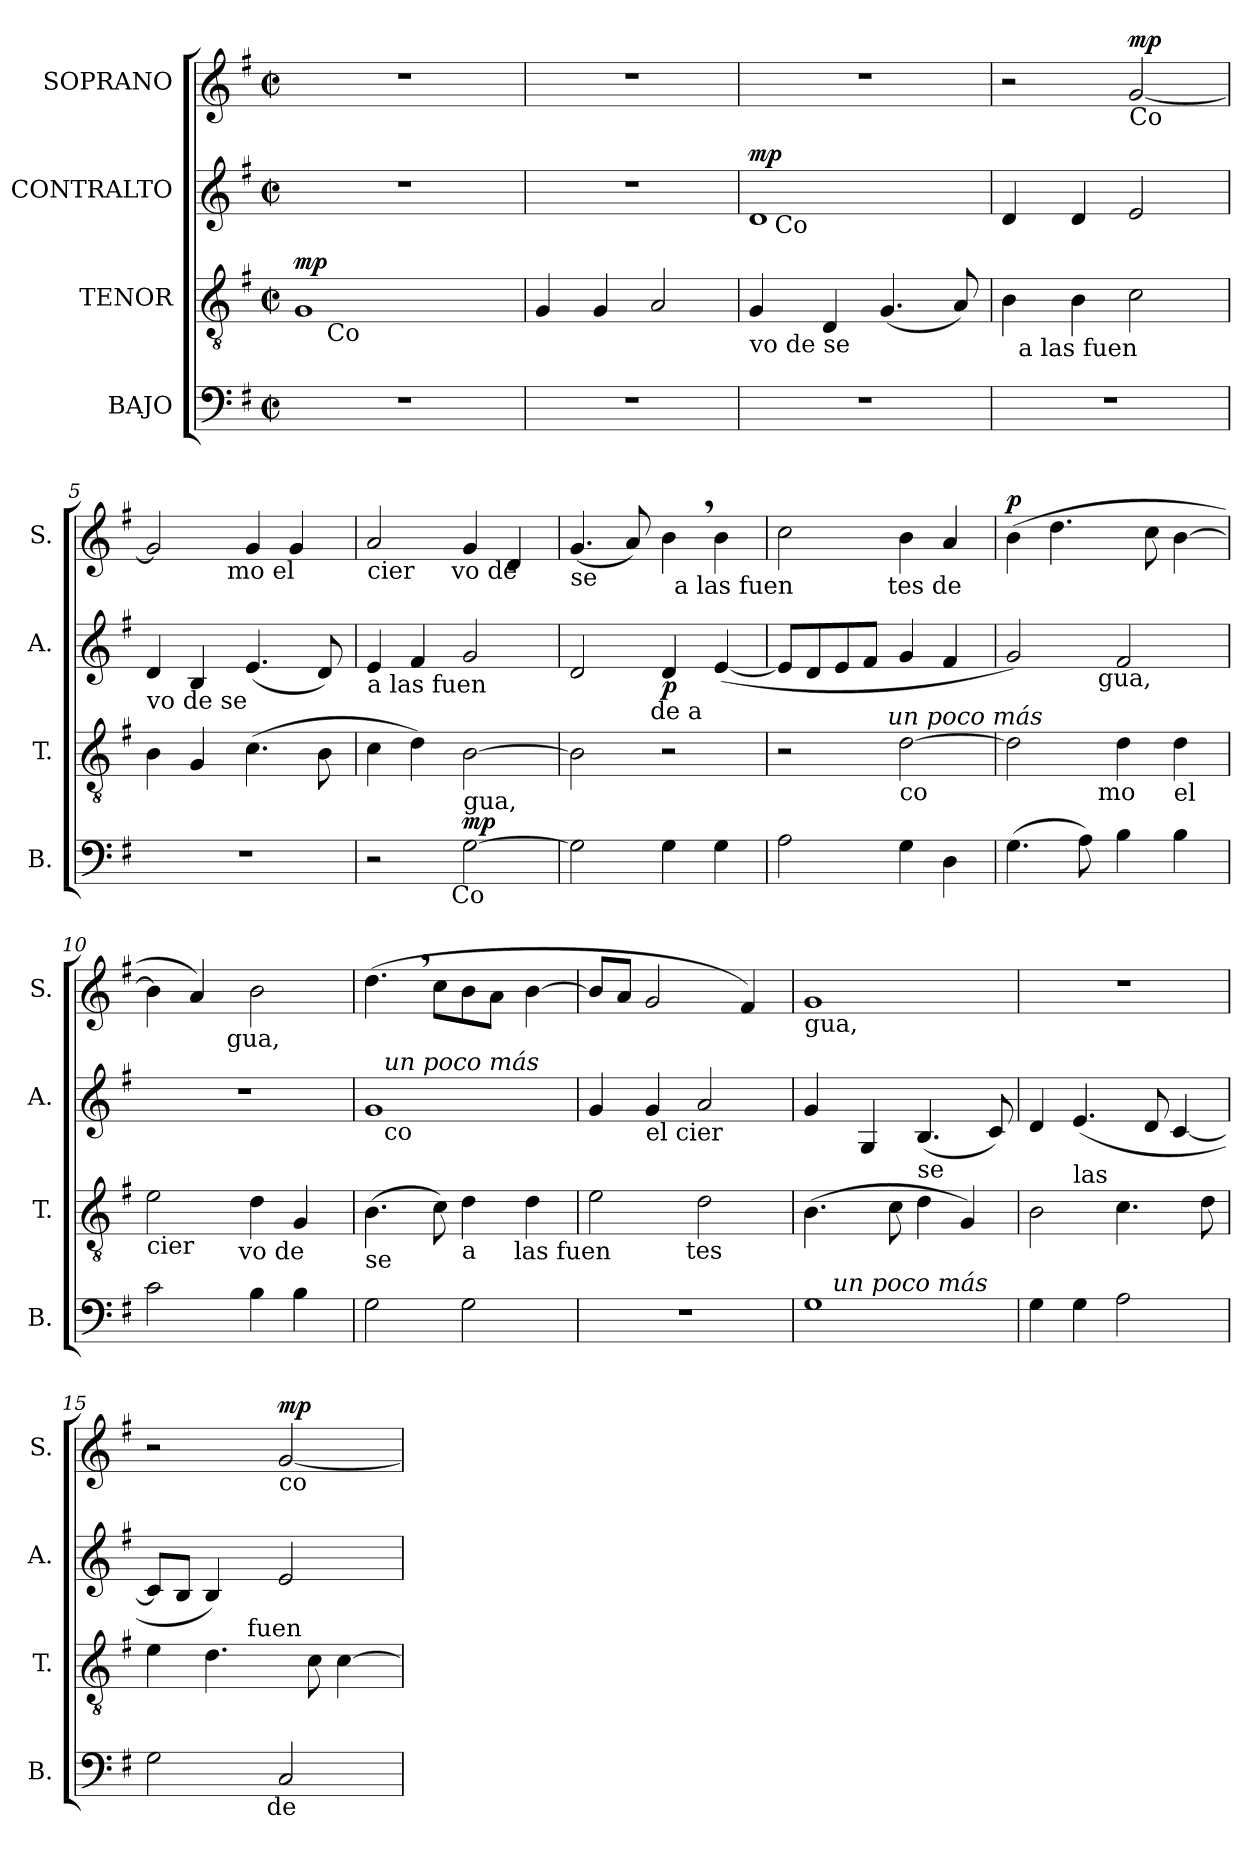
**kern	**dynam	**kern	**dynam	**kern	**dynam	**kern	**dynam
*part4	*part4	*part3	*part3	*part2	*part2	*part1	*part1
*staff4	*staff4	*staff3	*staff3	*staff2	*staff2	*staff1	*staff1
*I"BAJO	*	*I"TENOR	*	*I"CONTRALTO	*	*I"SOPRANO	*
*I'B.	*	*I'T.	*	*I'A.	*	*I'S.	*
*clefF4	*	*clefGv2	*	*clefG2	*	*clefG2	*
*ITrd7c12	*	*	*	*	*	*	*
*k[f#]	*	*k[f#]	*	*k[f#]	*	*k[f#]	*
*G:	*	*G:	*	*G:	*	*G:	*
*M2/2	*	*M2/2	*	*M2/2	*	*M2/2	*
*met(c|)	*	*met(c|)	*	*met(c|)	*	*met(c|)	*
=1	=1	=1	=1	=1	=1	=1	=1
!	!	!	!LO:DY:a	!	!	!	!
*	*	*^	*	*	*	*	*
1r	.	1G	16.ryy	mp	1r	.	1r	.
!	!	!	!LO:TX:b:t=Co	!	!	!	!	!
.	.	.	2ryy	.	.	.	.	.
.	.	.	4ryy	.	.	.	.	.
.	.	.	8ryy	.	.	.	.	.
.	.	.	32ryy	.	.	.	.	.
=2	=2	=2	=2	=2	=2	=2	=2	=2
!	!	!LO:TX:b:t=mo el cier	!	!	!	!	!	!
*	*	*v	*v	*	*	*	*	*
1r	.	4G/	.	1r	.	1r	.
.	.	4G/	.	.	.	.	.
.	.	2A/	.	.	.	.	.
=3	=3	=3	=3	=3	=3	=3	=3
!	!	!LO:TX:b:t=vo de se	!	!	!	!	!
!	!	!	!	!	!LO:DY:a	!	!
*	*	*	*	*^	*	*	*
1r	.	4G/	.	1d	16ryy	mp	1r	.
!	!	!	!	!	!LO:TX:b:t=Co	!	!	!
.	.	.	.	.	2...ryy	.	.	.
.	.	4D/	.	.	.	.	.	.
.	.	(<4.G/	.	.	.	.	.	.
.	.	8A/)	.	.	.	.	.	.
=4	=4	=4	=4	=4	=4	=4	=4	=4
!	!	!	!	!LO:TX:b:t=mo el cier	!	!	!	!
*	*	*^	*	*v	*v	*	*	*
1r	.	4B\	32ryy	.	4d/	.	2r	.
!	!	!	!LO:TX:b:t=a las fuen	!	!	!	!	!
.	.	.	2ryy	.	.	.	.	.
.	.	4B\	.	.	4d/	.	.	.
!	!	!	!	!	!	!	!LO:TX:b:t=Co	!
!	!	!	!	!	!	!	!	!LO:DY:a
.	.	2c\	.	.	2e/	.	[<2g/	mp
.	.	.	4...ryy	.	.	.	.	.
=5	=5	=5	=5	=5	=5	=5	=5	=5
!	!	!	!	!	!LO:TX:b:t=vo de se	!	!	!
!	!	!LO:TX:b:t=tes de a	!	!	!	!	!	!
*	*	*v	*v	*	*	*	*^	*
1r	.	4B\	.	4d/	.	2g/]	4..ryy	.
.	.	4G/	.	4B/	.	.	.	.
!	!	!	!	!	!	!	!LO:TX:b:t=mo el	!
.	.	.	.	.	.	.	2ryy	.
.	.	(>4.c\	.	(<4.e/	.	4g/	.	.
.	.	.	.	.	.	4g/	.	.
.	.	8B\	.	8d/)	.	.	.	.
.	.	.	.	.	.	.	16ryy	.
=6	=6	=6	=6	=6	=6	=6	=6	=6
!	!	!	!	!	!	!LO:TX:b:t=cier	!	!
!	!	!	!	!LO:TX:b:t=a las fuen	!	!	!	!
*^	*	*	*	*	*	*	*	*
2r	4...ryy	.	4c\	.	4e/	.	2a/	4...ryy	.
.	.	.	4d\)	.	4f#/	.	.	.	.
!	!	!	!	!	!	!	!	!LO:TX:b:t=vo de	!
!	!LO:TX:b:t=Co	!	!	!	!	!	!	!	!
.	2ryy	.	.	.	.	.	.	2ryy	.
!	!	!	!LO:TX:b:t=gua,	!	!	!	!	!	!
!	!	!LO:DY:a	!	!	!	!	!	!	!
[<2GG\	.	mp	[<2B\	.	2g/	.	4g/	.	.
.	.	.	.	.	.	.	4d/	.	.
.	32ryy	.	.	.	.	.	.	32ryy	.
!!LO:LB:g=z	!!
=7	=7	=7	=7	=7	=7	=7	=7	=7	=7
!	!	!	!	!	!	!	!LO:TX:b:t=se	!	!
!	!	!	!	!	!LO:TX:b:t=tes	!	!	!	!
*v	*v	*	*	*	*^	*	*	*	*
2GG\]	.	2B\]	.	2d/	4...ryy	.	(<4.g/	2ryy	.
.	.	.	.	.	.	.	8a/)	.	.
!	!	!	!	!	!LO:TX:b:t=de a	!	!	!	!
.	.	.	.	.	2ryy	.	.	.	.
!	!	!	!	!	!	!LO:DY:b	!	!	!
4GG\	.	2r	.	4d/	.	p	4b,<\	32ryy	.
!	!	!	!	!	!	!	!	!LO:TX:b:t=a las fuen	!
.	.	.	.	.	.	.	.	4...ryy	.
4GG\	.	.	.	(<[<4e/	.	.	4b\	.	.
.	.	.	.	.	32ryy	.	.	.	.
*	*	*	*	*v	*v	*	*	*	*
=8	=8	=8	=8	=8	=8	=8	=8	=8
*	*	*^	*	*	*	*	*	*
2AA\	.	2r	4...ryy	.	8e/L]	.	2cc\	4...ryy	.
.	.	.	.	.	8d/	.	.	.	.
.	.	.	.	.	8e/	.	.	.	.
.	.	.	.	.	8f#/J	.	.	.	.
!	!	!	!	!	!	!	!	!LO:TX:b:t=tes de	!
!	!	!	!LO:TX:a:i:t=un poco más	!	!	!	!	!	!
.	.	.	2ryy	.	.	.	.	2ryy	.
!	!	!LO:TX:b:t=co	!	!	!	!	!	!	!
4GG\	.	[>2d\	.	.	4g/	.	4b\	.	.
4DD\	.	.	.	.	4f#/	.	4a/	.	.
.	.	.	32ryy	.	.	.	.	32ryy	.
=9	=9	=9	=9	=9	=9	=9	=9	=9	=9
!	!	!	!	!	!	!	!LO:TX:b:t=a	!	!
!	!	!	!	!	!	!	!	!	!LO:DY:a
*	*	*	*	*	*^	*	*v	*v	*
(>4.GG\	.	2d\]	4..ryy	.	2g/)	4..ryy	.	(>4b\	p
.	.	.	.	.	.	.	.	4.dd\	.
8AA\)	.	.	.	.	.	.	.	.	.
!	!	!	!	!	!	!LO:TX:b:t=gua,	!	!	!
!	!	!	!LO:TX:b:t=mo	!	!	!	!	!	!
.	.	.	2ryy	.	.	2ryy	.	.	.
4BB\	.	4d\	.	.	2f#/	.	.	.	.
.	.	.	.	.	.	.	.	8cc\	.
!	!	!LO:TX:b:t=el	!	!	!	!	!	!	!
4BB\	.	4d\	.	.	.	.	.	[>4b\	.
.	.	.	16ryy	.	.	16ryy	.	.	.
=10	=10	=10	=10	=10	=10	=10	=10	=10	=10
!	!	!LO:TX:b:t=cier	!	!	!	!	!	!	!
*	*	*	*	*	*v	*v	*	*^	*
2C\	.	2e\	4...ryy	.	1r	.	4b\]	4..ryy	.
.	.	.	.	.	.	.	4a/)	.	.
!	!	!	!	!	!	!	!	!LO:TX:b:t=gua,	!
.	.	.	.	.	.	.	.	2ryy	.
!	!	!	!LO:TX:b:t=vo de	!	!	!	!	!	!
.	.	.	2ryy	.	.	.	.	.	.
4BB\	.	4d\	.	.	.	.	2b\	.	.
4BB\	.	4G/	.	.	.	.	.	.	.
.	.	.	.	.	.	.	.	16ryy	.
.	.	.	32ryy	.	.	.	.	.	.
=11	=11	=11	=11	=11	=11	=11	=11	=11	=11
!	!	!	!	!	!	!	!LO:TX:b:t=a	!	!
!	!	!LO:TX:b:t=se	!	!	!	!	!	!	!
*	*	*	*	*	*^	*	*v	*v	*
2GG\	.	(>4.B\	2ryy	.	1g	16ryy	.	(>4.dd,>\	.
!	!	!	!	!	!	!LO:TX:a:i:t=un poco más	!	!	!
!	!	!	!	!	!	!LO:TX:b:t=co	!	!	!
.	.	.	.	.	.	2...ryy	.	.	.
.	.	8c\)	.	.	.	.	.	8cc\L	.
!	!	!LO:TX:b:t=a	!	!	!	!	!	!	!
2GG\	.	4d\	8..ryy	.	.	.	.	8b\	.
.	.	.	.	.	.	.	.	8a\J	.
!	!	!	!LO:TX:b:t=las fuen	!	!	!	!	!	!
.	.	.	4ryy	.	.	.	.	.	.
.	.	4d\	.	.	.	.	.	[>4b\	.
.	.	.	32ryy	.	.	.	.	.	.
=12	=12	=12	=12	=12	=12	=12	=12	=12	=12
!	!	!	!	!	!LO:TX:b:t=mo	!	!	!	!
*	*	*	*	*	*v	*v	*	*	*
1r	.	2e\	4...ryy	.	4g/	.	8b/L]	.
.	.	.	.	.	.	.	8a/J	.
!	!	!	!	!	!LO:TX:b:t=el cier	!	!	!
.	.	.	.	.	4g/	.	2g/	.
!	!	!	!LO:TX:b:t=tes	!	!	!	!	!
.	.	.	2ryy	.	.	.	.	.
.	.	2d\	.	.	2a/	.	.	.
.	.	.	.	.	.	.	4f#/)	.
.	.	.	32ryy	.	.	.	.	.
!!LO:PB:g=z
=13	=13	=13	=13	=13	=13	=13	=13	=13
!	!	!	!	!	!	!	!LO:TX:b:t=gua,	!
!	!	!LO:TX:a:t=vo de	!	!	!	!	!	!
!	!	!LO:TX:b:t=de	!	!	!	!	!	!
!LO:TX:b:t=co	!	!	!	!	!	!	!	!
*^	*	*v	*v	*	*	*	*	*
1GG	8ryy	.	(>4.B\	.	4g/	.	1g	.
!	!LO:TX:a:i:t=un poco más	!	!	!	!	!	!	!
.	2..ryy	.	.	.	.	.	.	.
.	.	.	.	.	4G/	.	.	.
.	.	.	8c\	.	.	.	.	.
!	!	!	!LO:TX:a:t=se	!	!	!	!	!
.	.	.	4d\	.	(<4.B/	.	.	.
.	.	.	4G/)	.	.	.	.	.
.	.	.	.	.	8c/)	.	.	.
=14	=14	=14	=14	=14	=14	=14	=14	=14
!	!	!	!LO:TX:b:t=a	!	!	!	!	!
!	!	!	!LO:TX:a:t=a	!	!	!	!	!
!LO:TX:b:t=mo el cier	!	!	!	!	!	!	!	!
*v	*v	*	*^	*	*	*	*	*
4GG\	.	2B\	4ryy	.	4d/	.	1r	.
!	!	!	!LO:TX:a:t=las	!	!	!	!	!
4GG\	.	.	2.ryy	.	(<4.e/	.	.	.
2AA\	.	4.c\	.	.	.	.	.	.
.	.	.	.	.	8d/	.	.	.
.	.	.	.	.	[<4c/	.	.	.
.	.	8d\	.	.	.	.	.	.
=15	=15	=15	=15	=15	=15	=15	=15	=15
!LO:TX:b:t=vo	!	!	!	!	!	!	!	!
*^	*	*	*	*	*	*	*	*
2GG\	4...ryy	.	4e\	4ryy	.	8c/L]	.	2r	.
.	.	.	.	.	.	8B/J	.	.	.
.	.	.	4.d\	8ryy	.	4B/)	.	.	.
.	.	.	.	32ryy	.	.	.	.	.
!	!	!	!	!LO:TX:a:t=fuen	!	!	!	!	!
.	.	.	.	2ryy	.	.	.	.	.
!	!LO:TX:b:t=de	!	!	!	!	!	!	!	!
.	2ryy	.	.	.	.	.	.	.	.
!	!	!	!	!	!	!	!	!LO:TX:b:t=co	!
!	!	!	!	!	!	!	!	!	!LO:DY:a
2CC/	.	.	.	.	.	2e/	.	[<2g/	mp
.	.	.	8c\	.	.	.	.	.	.
.	.	.	[>4c\	.	.	.	.	.	.
.	.	.	.	16.ryy	.	.	.	.	.
.	32ryy	.	.	.	.	.	.	.	.
*v	*v	*	*	*	*	*	*	*	*
*	*	*v	*v	*	*	*	*	*
=	=	=	=	=	=	=	=
*-	*-	*-	*-	*-	*-	*-	*-
